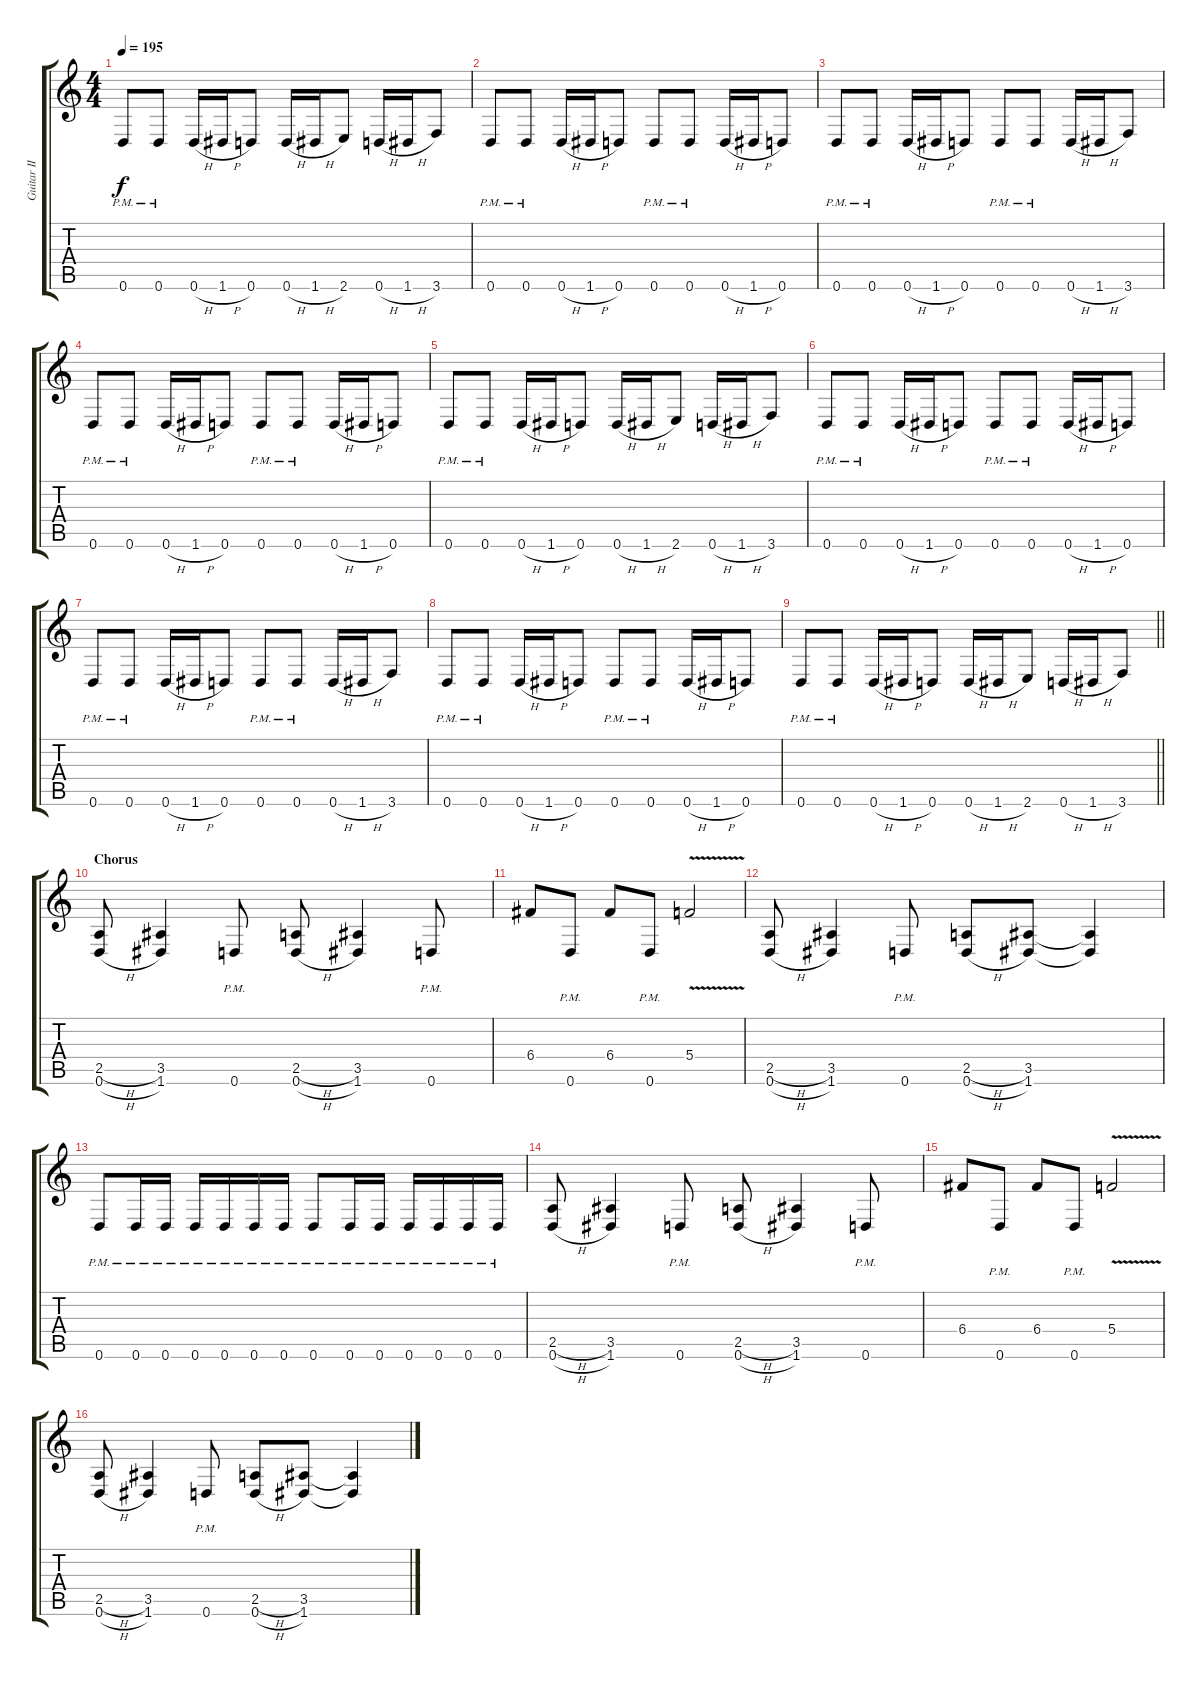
\track ("Guitar II" "Guitar II") {instrument distortionguitar}
\staff {score tabs}
\tuning (D4 A3 F3 C3 G2 D2) {hide}
\ts (4 4)
\tempo 195
\clef g2
\ks c
0.6{pm}.8{dy f} 0.6{pm}.8 0.6{h}.16 1.6{h}.16 0.6.8 0.6{h}.16 1.6{h}.16 2.6.8 0.6{h}.16 1.6{h}.16 3.6.8 |
0.6{pm}.8 0.6{pm}.8 0.6{h}.16 1.6{h}.16 0.6.8 0.6{pm}.8 0.6{pm}.8 0.6{h}.16 1.6{h}.16 0.6.8 |
0.6{pm}.8 0.6{pm}.8 0.6{h}.16 1.6{h}.16 0.6.8 0.6{pm}.8 0.6{pm}.8 0.6{h}.16 1.6{h}.16 3.6.8 |
0.6{pm}.8 0.6{pm}.8 0.6{h}.16 1.6{h}.16 0.6.8 0.6{pm}.8 0.6{pm}.8 0.6{h}.16 1.6{h}.16 0.6.8 |
0.6{pm}.8 0.6{pm}.8 0.6{h}.16 1.6{h}.16 0.6.8 0.6{h}.16 1.6{h}.16 2.6.8 0.6{h}.16 1.6{h}.16 3.6.8 |
0.6{pm}.8 0.6{pm}.8 0.6{h}.16 1.6{h}.16 0.6.8 0.6{pm}.8 0.6{pm}.8 0.6{h}.16 1.6{h}.16 0.6.8 |
0.6{pm}.8 0.6{pm}.8 0.6{h}.16 1.6{h}.16 0.6.8 0.6{pm}.8 0.6{pm}.8 0.6{h}.16 1.6{h}.16 3.6.8 |
0.6{pm}.8 0.6{pm}.8 0.6{h}.16 1.6{h}.16 0.6.8 0.6{pm}.8 0.6{pm}.8 0.6{h}.16 1.6{h}.16 0.6.8 |
\barLineRight lightlight
0.6{pm}.8 0.6{pm}.8 0.6{h}.16 1.6{h}.16 0.6.8 0.6{h}.16 1.6{h}.16 2.6.8 0.6{h}.16 1.6{h}.16 3.6.8 |
\section ("" "Chorus")
(2.5{h} 0.6{h}).8 (3.5 1.6).4 0.6{pm}.8 (2.5{h} 0.6{h}).8 (3.5 1.6).4 0.6{pm}.8 |
6.4.8 0.6{pm}.8 6.4.8 0.6{pm}.8 5.4{v}.2 |
(2.5{h} 0.6{h}).8 (3.5 1.6).4 0.6{pm}.8 (2.5{h} 0.6{h}).8 (3.5 1.6).8 (3.5{t} 1.6{t}).4 |
0.6{pm}.8 0.6{pm}.16 0.6{pm}.16 0.6{pm}.16 0.6{pm}.16 0.6{pm}.16 0.6{pm}.16 0.6{pm}.8 0.6{pm}.16 0.6{pm}.16 0.6{pm}.16 0.6{pm}.16 0.6{pm}.16 0.6{pm}.16 |
(2.5{h} 0.6{h}).8 (3.5 1.6).4 0.6{pm}.8 (2.5{h} 0.6{h}).8 (3.5 1.6).4 0.6{pm}.8 |
6.4.8 0.6{pm}.8 6.4.8 0.6{pm}.8 5.4{v}.2 |
(2.5{h} 0.6{h}).8 (3.5 1.6).4 0.6{pm}.8 (2.5{h} 0.6{h}).8 (3.5 1.6).8 (3.5{t} 1.6{t}).4
